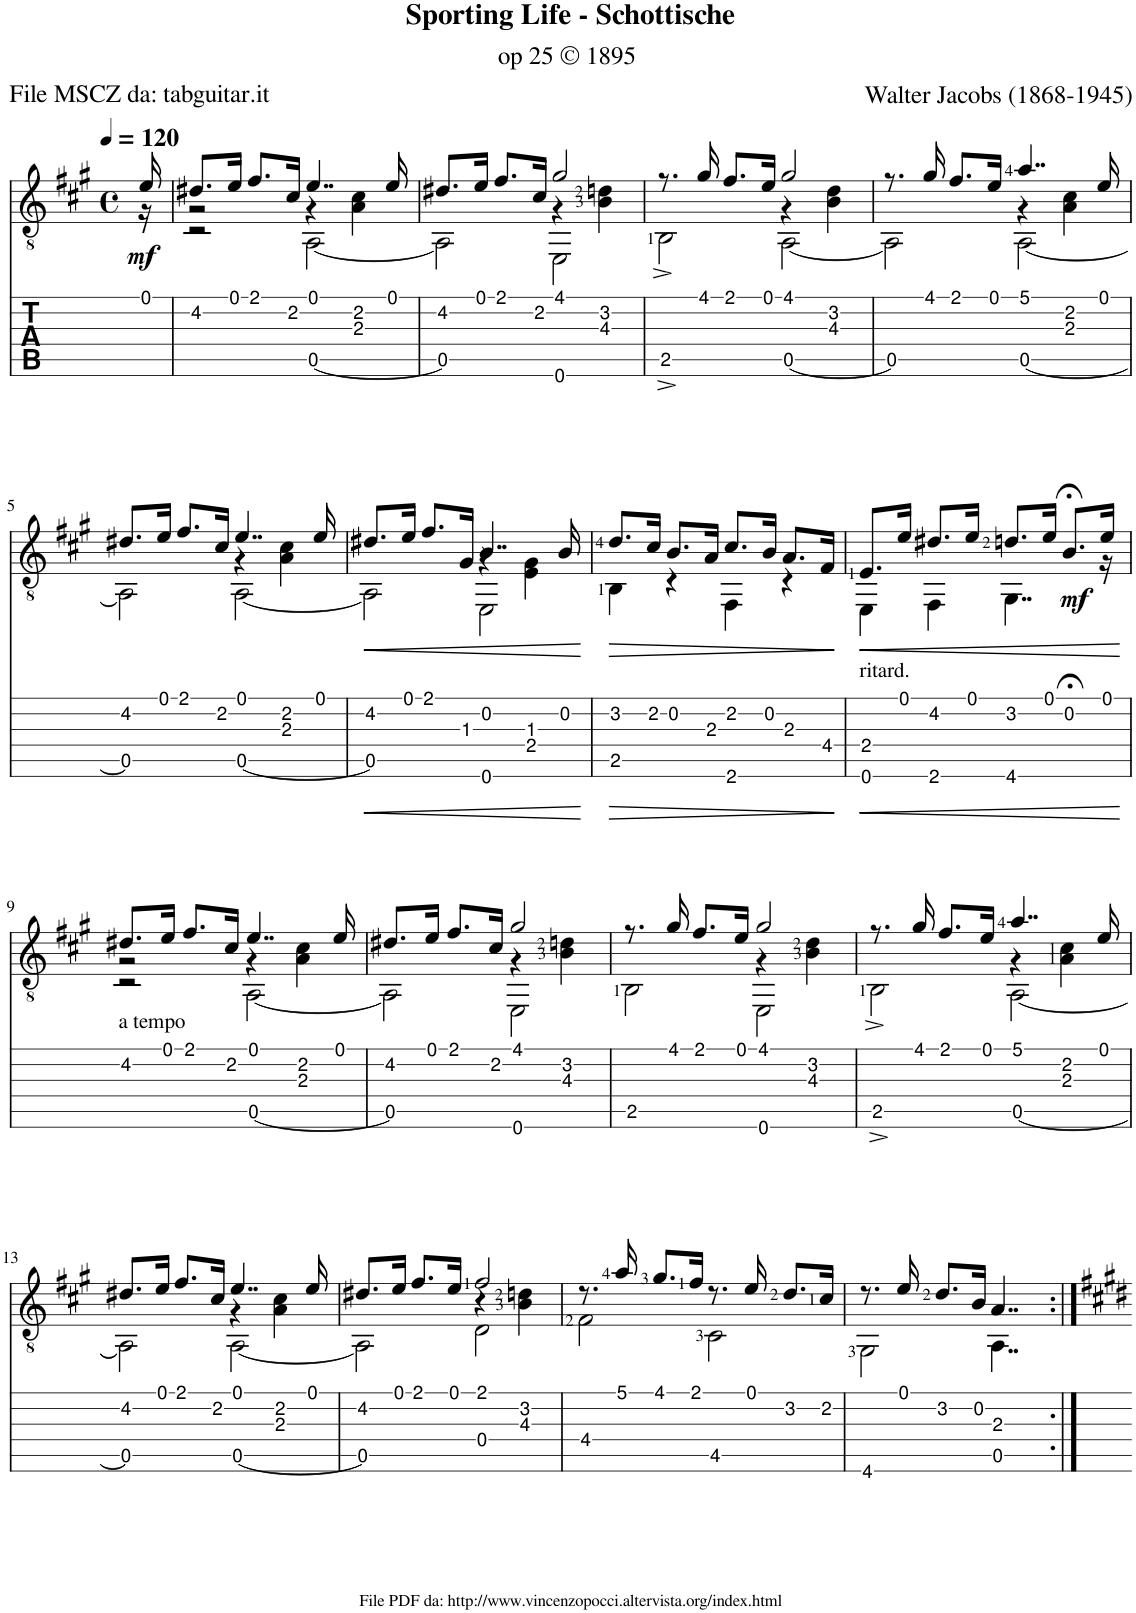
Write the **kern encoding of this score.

**kern	**kern	**dynam
*part1	*part1	*part1
*staff2	*staff1	*staff1/2
*I"Guitar	*	*
*I'Guit.	*	*
*stria6	*	*
*	*clefGv2	*
*k[f#c#g#]	*k[f#c#g#]	*
*M4/4	*M4/4	*
*met(c)	*met(c)	*
*MM120	*MM120	*
=	=	=
*^	*^	*
!	!	!	!	!LO:DY:b
16e	16r	16e/	16r	mf
=1	=1	=1	=1	=1
*	*^	*	*^	*
8.d#L	2r	2r	8.d#X/L	2r	2r	.
16eJk	.	.	16e/Jk	.	.	.
8.f#L	.	.	8.f#/L	.	.	.
16c#Jk	.	.	16c#/Jk	.	.	.
4..e	4r	[2AA	4..e/	4r	[2AA\	.
.	4A 4c#	.	.	4A\ 4c#\	.	.
16e	.	.	16e/	.	.	.
=2	=2	=2	=2	=2	=2	=2
8.d#L	2ryy	2AA]	8.d#X/L	2ryy	2AA\]	.
16eJk	.	.	16e/Jk	.	.	.
8.f#L	.	.	8.f#/L	.	.	.
16c#Jk	.	.	16c#/Jk	.	.	.
2g#	4r	2EE	2g#/	4r	2EE\	.
.	4B 4d	.	.	4B\ 4dn\	.	.
=3	=3	=3	=3	=3	=3	=3
8.r	2ryy	2BB^	8.r	2ryy	2BB^\	.
16g#	.	.	16g#/	.	.	.
8.f#L	.	.	8.f#/L	.	.	.
16eJk	.	.	16e/Jk	.	.	.
2g#	4r	[2AA	2g#/	4r	[2AA\	.
.	4B 4d	.	.	4B\ 4d\	.	.
=4	=4	=4	=4	=4	=4	=4
8.r	2ryy	2AA]	8.r	2ryy	2AA\]	.
16g#	.	.	16g#/	.	.	.
8.f#L	.	.	8.f#/L	.	.	.
16eJk	.	.	16e/Jk	.	.	.
4..a	4r	[2AA	4..a/	4r	[2AA\	.
.	4A 4c#	.	.	4A\ 4c#\	.	.
16e	.	.	16e/	.	.	.
!!LO:LB:g=z	!!	!!
=5	=5	=5	=5	=5	=5	=5
8.d#L	2ryy	2AA]	8.d#X/L	2ryy	2AA\]	.
16eJk	.	.	16e/Jk	.	.	.
8.f#L	.	.	8.f#/L	.	.	.
16c#Jk	.	.	16c#/Jk	.	.	.
4..e	4r	[2AA	4..e/	4r	[2AA\	.
.	4A 4c#	.	.	4A\ 4c#\	.	.
16e	.	.	16e/	.	.	.
=6	=6	=6	=6	=6	=6	=6
!	!	!	!	!	!	!LO:HP:b
8.d#L	2ryy	2AA]	8.d#X/L	2ryy	2AA\]	<
16eJk	.	.	16e/Jk	.	.	.
8.f#L	.	.	8.f#/L	.	.	.
16G#Jk	.	.	16G#/Jk	.	.	.
4..B	4r	2EE	4..B/	4r	2EE\	.
.	4E 4G#	.	.	4E\ 4G#\	.	.
16B	.	.	16B/	.	.	.
*v	*v	*v	*	*	*	*
*	*v	*v	*v	*
.	.	[
=7	=7	=7
*^	*	*
!	!	!	!LO:HP:b
*	*	*^	*
8.dL	4BB	8.d/L	4BB\	>
16c#Jk	.	16c#/Jk	.	.
8.BL	4r	8.B/L	4r	.
16AJk	.	16A/Jk	.	.
8.c#L	4FF#	8.c#/L	4FF#\	.
16BJk	.	16B/Jk	.	.
8.AL	4r	8.A/L	4r	.
16F#Jk	.	16F#/Jk	.	.
*v	*v	*	*	*
*	*v	*v	*
.	.	]
=8	=8	=8
*^	*	*
!LO:TX:a:t=ritard.	!	!	!
!	!	!	!LO:HP:b
*	*	*^	*
8.EL	4EE	8.E/L	4EE\	<
16eJk	.	16e/Jk	.	.
8.d#L	4FF#	8.d#X/L	4FF#\	.
16eJk	.	16e/Jk	.	.
8.dL	4..GG#	8.dn/L	4..GG#\	.
16eJk	.	16e/Jk	.	.
8.B;<L	.	8.B;</L	.	.
!	!	!	!	!LO:DY:b
16eJk	16r	16e/Jk	16r	mf
*v	*v	*	*	*
*	*v	*v	*
.	.	[
!!LO:LB:g=z
=9	=9	=9
*^	*^	*
*	*^	*	*^	*
!LO:TX:a:t=a tempo	!	!	!	!	!	!
8.d#L	2r	2r	8.d#X/L	2r	2r	.
16eJk	.	.	16e/Jk	.	.	.
8.f#L	.	.	8.f#/L	.	.	.
16c#Jk	.	.	16c#/Jk	.	.	.
4..e	4r	[2AA	4..e/	4r	[2AA\	.
.	4A 4c#	.	.	4A\ 4c#\	.	.
16e	.	.	16e/	.	.	.
=10	=10	=10	=10	=10	=10	=10
8.d#L	2ryy	2AA]	8.d#X/L	2ryy	2AA\]	.
16eJk	.	.	16e/Jk	.	.	.
8.f#L	.	.	8.f#/L	.	.	.
16c#Jk	.	.	16c#/Jk	.	.	.
2g#	4r	2EE	2g#/	4r	2EE\	.
.	4B 4d	.	.	4B\ 4dn\	.	.
=11	=11	=11	=11	=11	=11	=11
8.r	2ryy	2BB	8.r	2ryy	2BB\	.
16g#	.	.	16g#/	.	.	.
8.f#L	.	.	8.f#/L	.	.	.
16eJk	.	.	16e/Jk	.	.	.
2g#	4r	2EE	2g#/	4r	2EE\	.
.	4B 4d	.	.	4B\ 4d\	.	.
=12	=12	=12	=12	=12	=12	=12
8.r	2ryy	2BB^	8.r	2ryy	2BB^\	.
16g#	.	.	16g#/	.	.	.
8.f#L	.	.	8.f#/L	.	.	.
16eJk	.	.	16e/Jk	.	.	.
4..a	4r	[2AA	4..a/	4r	[2AA\	.
.	4A 4c#	.	.	4A\ 4c#\	.	.
16e	.	.	16e/	.	.	.
!!LO:LB:g=z	!!	!!
=13	=13	=13	=13	=13	=13	=13
8.d#L	2ryy	2AA]	8.d#X/L	2ryy	2AA\]	.
16eJk	.	.	16e/Jk	.	.	.
8.f#L	.	.	8.f#/L	.	.	.
16c#Jk	.	.	16c#/Jk	.	.	.
4..e	4r	[2AA	4..e/	4r	[2AA\	.
.	4A 4c#	.	.	4A\ 4c#\	.	.
16e	.	.	16e/	.	.	.
=14	=14	=14	=14	=14	=14	=14
8.d#L	2ryy	2AA]	8.d#X/L	2ryy	2AA\]	.
16eJk	.	.	16e/Jk	.	.	.
8.f#L	.	.	8.f#/L	.	.	.
16eJk	.	.	16e/Jk	.	.	.
2f#	4r	2D	2f#/	4r	2D\	.
.	4B 4d	.	.	4B\ 4dn\	.	.
*	*v	*v	*	*	*	*
*	*	*	*v	*v	*
=15	=15	=15	=15	=15
8.r	2F#	8.r	2F#\	.
16a	.	16a/	.	.
8.g#L	.	8.g#/L	.	.
16f#Jk	.	16f#/Jk	.	.
8.r	2C#	8.r	2C#\	.
16e	.	16e/	.	.
8.dL	.	8.d/L	.	.
16c#Jk	.	16c#/Jk	.	.
=16	=16	=16	=16	=16
8.r	2GG#	8.r	2GG#\	.
16e	.	16e/	.	.
8.dL	.	8.d/L	.	.
16BJk	.	16B/Jk	.	.
4..A	4..AA	4..A/	4..AA\	.
*v	*v	*	*	*
*	*v	*v	*
=:|!	=:|!	=:|!
*-	*-	*-
